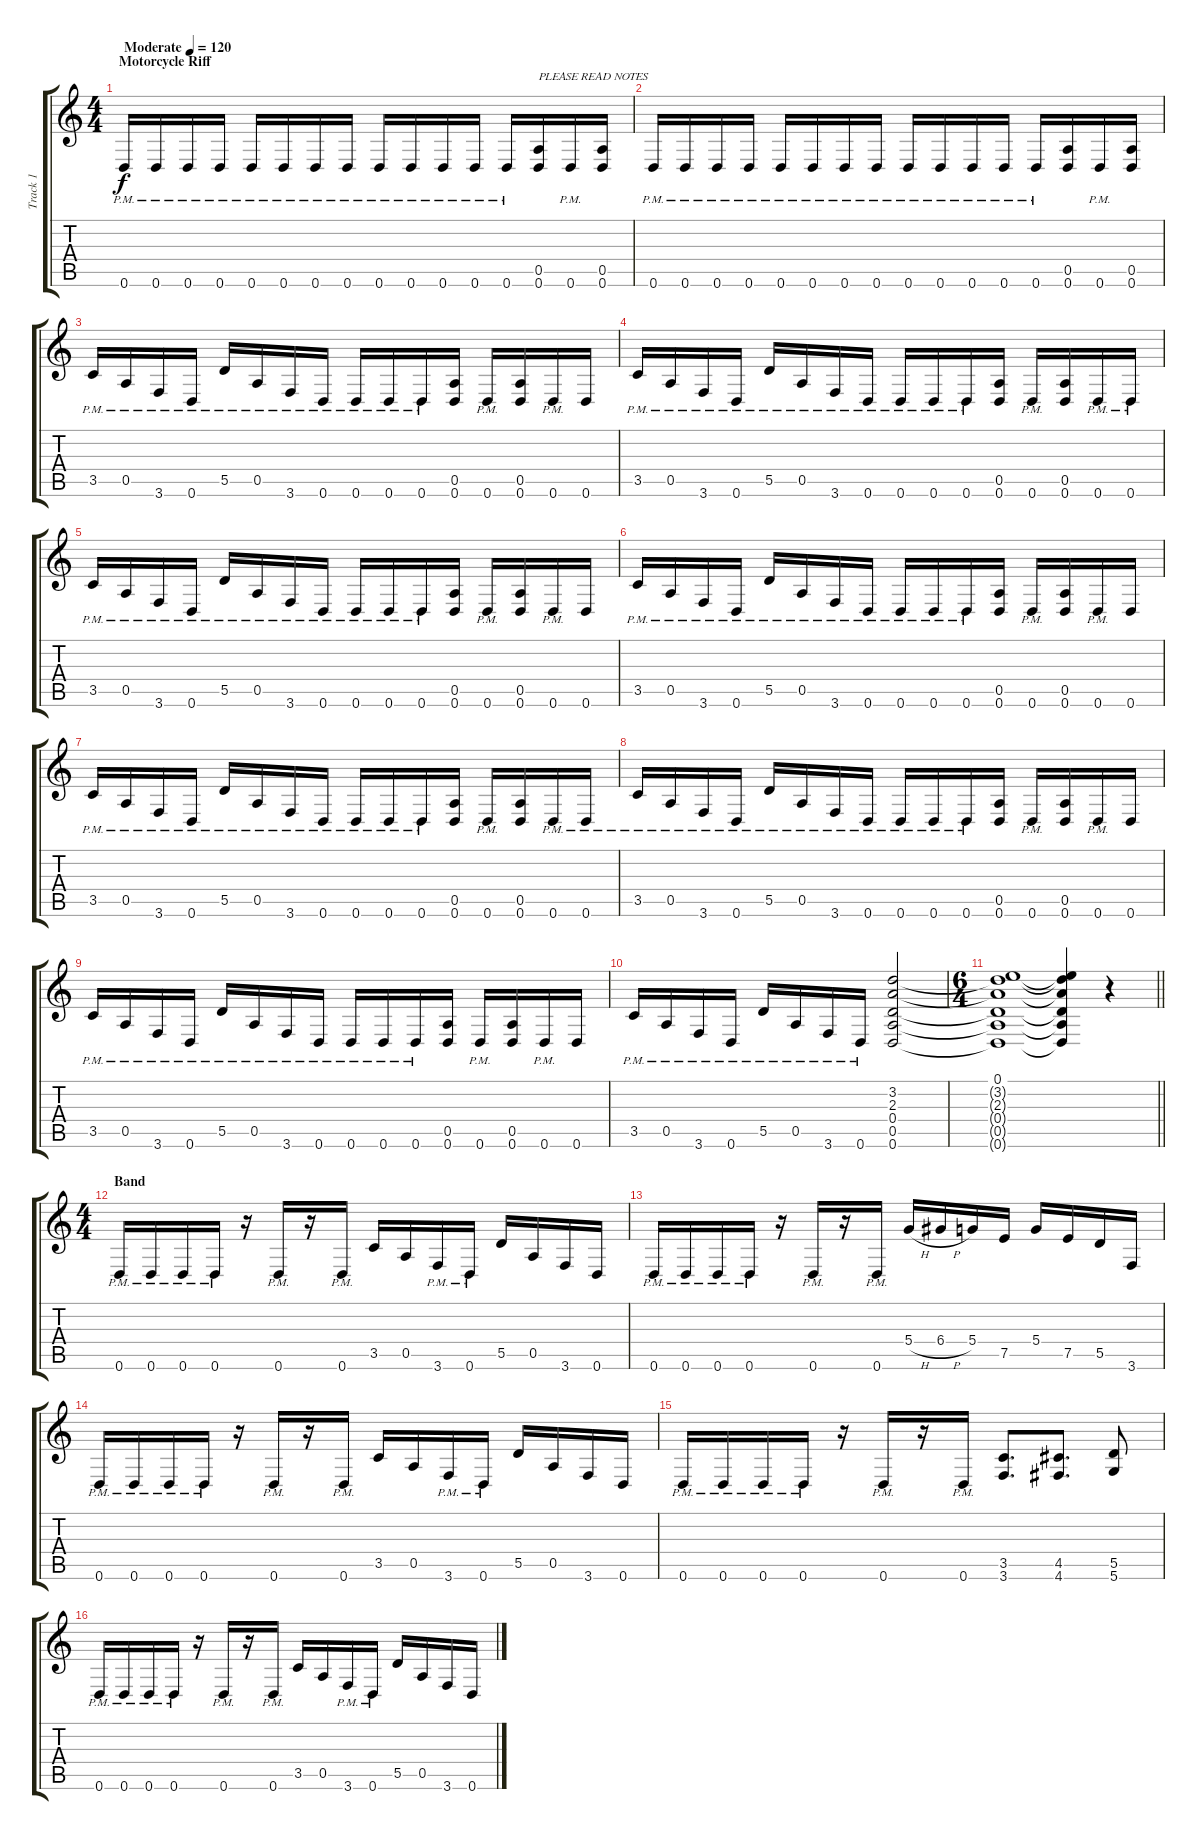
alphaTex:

\track ("Track 1" "Track 1") {instrument distortionguitar}
\staff {score tabs}
\tuning (E4 B3 G3 D3 A2 D2) {hide}
\ts (4 4)
\section ("" "Motorcycle Riff")
\tempo (120 "Moderate")
\clef g2
\ks c
0.6{pm}.16{dy f volume 13 instrument distortionguitar} 0.6{pm}.16 0.6{pm}.16 0.6{pm}.16 0.6{pm}.16 0.6{pm}.16 0.6{pm}.16 0.6{pm}.16 0.6{pm}.16 0.6{pm}.16 0.6{pm}.16 0.6{pm}.16 0.6{pm}.16 (0.5 0.6).16{txt "PLEASE READ NOTES"} 0.6{pm}.16 (0.5 0.6).16 |
0.6{pm}.16 0.6{pm}.16 0.6{pm}.16 0.6{pm}.16 0.6{pm}.16 0.6{pm}.16 0.6{pm}.16 0.6{pm}.16 0.6{pm}.16 0.6{pm}.16 0.6{pm}.16 0.6{pm}.16 0.6{pm}.16 (0.5 0.6).16 0.6{pm}.16 (0.5 0.6).16 |
3.5{pm}.16 0.5{pm}.16 3.6{pm}.16 0.6{pm}.16 5.5{pm}.16 0.5{pm}.16 3.6{pm}.16 0.6{pm}.16 0.6{pm}.16 0.6{pm}.16 0.6{pm}.16 (0.5 0.6).16 0.6{pm}.16 (0.5 0.6).16 0.6{pm}.16 0.6.16 |
3.5{pm}.16 0.5{pm}.16 3.6{pm}.16 0.6{pm}.16 5.5{pm}.16 0.5{pm}.16 3.6{pm}.16 0.6{pm}.16 0.6{pm}.16 0.6{pm}.16 0.6{pm}.16 (0.5 0.6).16 0.6{pm}.16 (0.5 0.6).16 0.6{pm}.16 0.6{pm}.16 |
3.5{pm}.16 0.5{pm}.16 3.6{pm}.16 0.6{pm}.16 5.5{pm}.16 0.5{pm}.16 3.6{pm}.16 0.6{pm}.16 0.6{pm}.16 0.6{pm}.16 0.6{pm}.16 (0.5 0.6).16 0.6{pm}.16 (0.5 0.6).16 0.6{pm}.16 0.6.16 |
3.5{pm}.16 0.5{pm}.16 3.6{pm}.16 0.6{pm}.16 5.5{pm}.16 0.5{pm}.16 3.6{pm}.16 0.6{pm}.16 0.6{pm}.16 0.6{pm}.16 0.6{pm}.16 (0.5 0.6).16 0.6{pm}.16 (0.5 0.6).16 0.6{pm}.16 0.6.16 |
3.5{pm}.16 0.5{pm}.16 3.6{pm}.16 0.6{pm}.16 5.5{pm}.16 0.5{pm}.16 3.6{pm}.16 0.6{pm}.16 0.6{pm}.16 0.6{pm}.16 0.6{pm}.16 (0.5 0.6).16 0.6{pm}.16 (0.5 0.6).16 0.6{pm}.16 0.6{pm}.16 |
3.5{pm}.16 0.5{pm}.16 3.6{pm}.16 0.6{pm}.16 5.5{pm}.16 0.5{pm}.16 3.6{pm}.16 0.6{pm}.16 0.6{pm}.16 0.6{pm}.16 0.6{pm}.16 (0.5 0.6).16 0.6{pm}.16 (0.5 0.6).16 0.6{pm}.16 0.6.16 |
3.5{pm}.16 0.5{pm}.16 3.6{pm}.16 0.6{pm}.16 5.5{pm}.16 0.5{pm}.16 3.6{pm}.16 0.6{pm}.16 0.6{pm}.16 0.6{pm}.16 0.6{pm}.16 (0.5 0.6).16 0.6{pm}.16 (0.5 0.6).16 0.6{pm}.16 0.6.16 |
3.5{pm}.16 0.5{pm}.16 3.6{pm}.16 0.6{pm}.16 5.5{pm}.16 0.5{pm}.16 3.6{pm}.16 0.6{pm}.16 (3.2 2.3 0.4 0.5 0.6).2 |
\ts (6 4)
\barLineRight lightlight
(0.1 3.2{t} 2.3{t} 0.4{t} 0.5{t} 0.6{t}).1 (0.1{t} 3.2{t} 2.3{t} 0.4{t} 0.5{t} 0.6{t}).4 r.4 |
\ts (4 4)
\section ("" "Band")
0.6{pm}.16{volume 13} 0.6{pm}.16 0.6{pm}.16 0.6{pm}.16 r.16 0.6{pm}.16 r.16 0.6{pm}.16 3.5.16 0.5.16 3.6{pm}.16 0.6{pm}.16 5.5.16 0.5.16 3.6.16 0.6.16 |
0.6{pm}.16 0.6{pm}.16 0.6{pm}.16 0.6{pm}.16 r.16 0.6{pm}.16 r.16 0.6{pm}.16 5.4{h}.16 6.4{h}.16 5.4.16 7.5.16 5.4.16 7.5.16 5.5.16 3.6.16 |
0.6{pm}.16 0.6{pm}.16 0.6{pm}.16 0.6{pm}.16 r.16 0.6{pm}.16 r.16 0.6{pm}.16 3.5.16 0.5.16 3.6{pm}.16 0.6{pm}.16 5.5.16 0.5.16 3.6.16 0.6.16 |
0.6{pm}.16 0.6{pm}.16 0.6{pm}.16 0.6{pm}.16 r.16 0.6{pm}.16 r.16 0.6{pm}.16 (3.5 3.6).8{d} (4.5 4.6).8{d} (5.5 5.6).8 |
0.6{pm}.16{volume 13} 0.6{pm}.16 0.6{pm}.16 0.6{pm}.16 r.16 0.6{pm}.16 r.16 0.6{pm}.16 3.5.16 0.5.16 3.6{pm}.16 0.6{pm}.16 5.5.16 0.5.16 3.6.16 0.6.16
